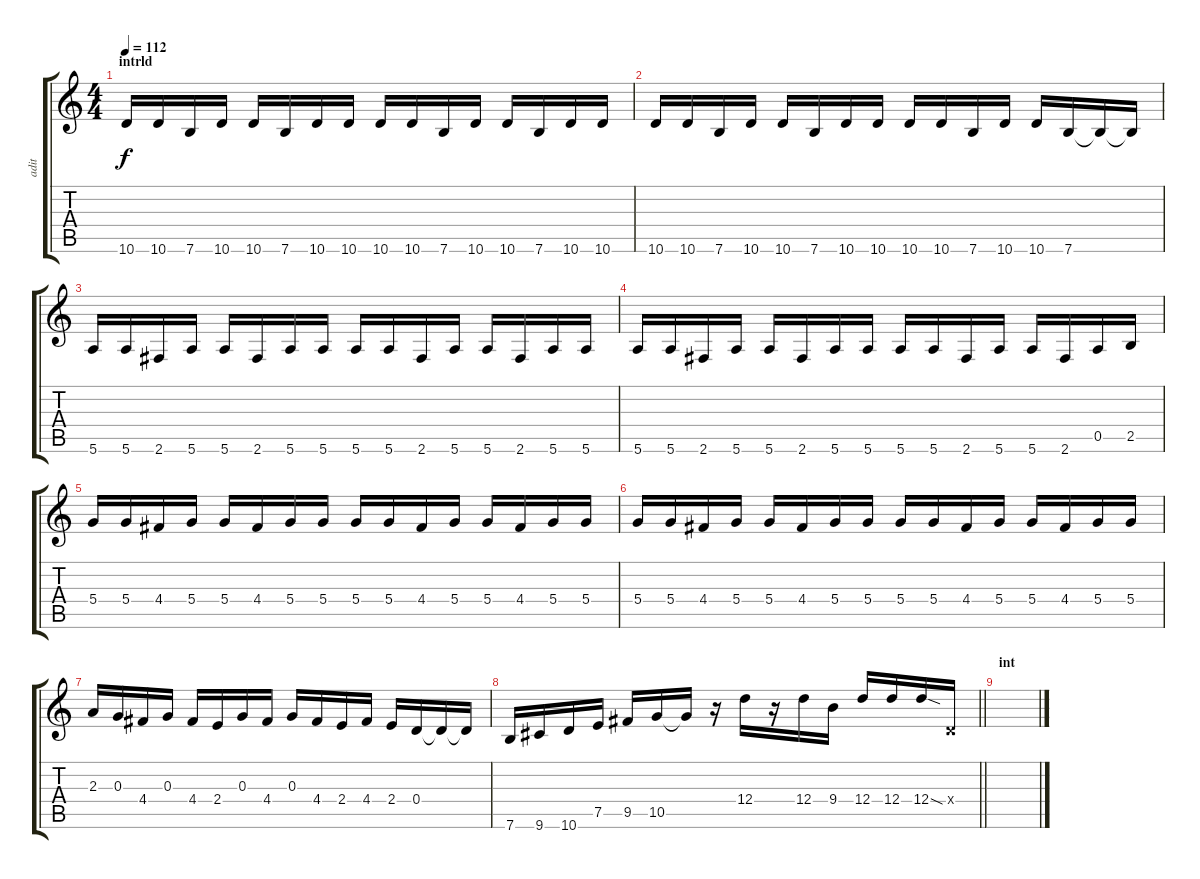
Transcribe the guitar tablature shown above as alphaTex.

\track ("adit" "adit") {instrument distortionguitar}
\staff {score tabs}
\tuning (E4 B3 G3 D3 A2 E2) {hide}
\ts (4 4)
\section ("" "intrld")
\tempo 112
\clef g2
\ks c
10.6.16{dy f} 10.6.16 7.6.16 10.6.16 10.6.16 7.6.16 10.6.16 10.6.16 10.6.16 10.6.16 7.6.16 10.6.16 10.6.16 7.6.16 10.6.16 10.6.16 |
10.6.16 10.6.16 7.6.16 10.6.16 10.6.16 7.6.16 10.6.16 10.6.16 10.6.16 10.6.16 7.6.16 10.6.16 10.6.16 7.6.16 7.6{t}.16 7.6{t}.16 |
5.6.16 5.6.16 2.6.16 5.6.16 5.6.16 2.6.16 5.6.16 5.6.16 5.6.16 5.6.16 2.6.16 5.6.16 5.6.16 2.6.16 5.6.16 5.6.16 |
5.6.16 5.6.16 2.6.16 5.6.16 5.6.16 2.6.16 5.6.16 5.6.16 5.6.16 5.6.16 2.6.16 5.6.16 5.6.16 2.6.16 0.5.16 2.5.16 |
5.4.16 5.4.16 4.4.16 5.4.16 5.4.16 4.4.16 5.4.16 5.4.16 5.4.16 5.4.16 4.4.16 5.4.16 5.4.16 4.4.16 5.4.16 5.4.16 |
5.4.16 5.4.16 4.4.16 5.4.16 5.4.16 4.4.16 5.4.16 5.4.16 5.4.16 5.4.16 4.4.16 5.4.16 5.4.16 4.4.16 5.4.16 5.4.16 |
2.3.16 0.3.16 4.4.16 0.3.16 4.4.16 2.4.16 0.3.16 4.4.16 0.3.16 4.4.16 2.4.16 4.4.16 2.4.16 0.4.16 0.4{t}.16 0.4{t}.16 |
\barLineRight lightlight
7.6.16 9.6.16 10.6.16 7.5.16 9.5.16 10.5.16 10.5{t}.16 r.16 12.4.16 r.16 12.4.16 9.4.16 12.4.16 12.4.16 12.4{sod}.16 0.4{x}.16 |
\section ("" "int")
